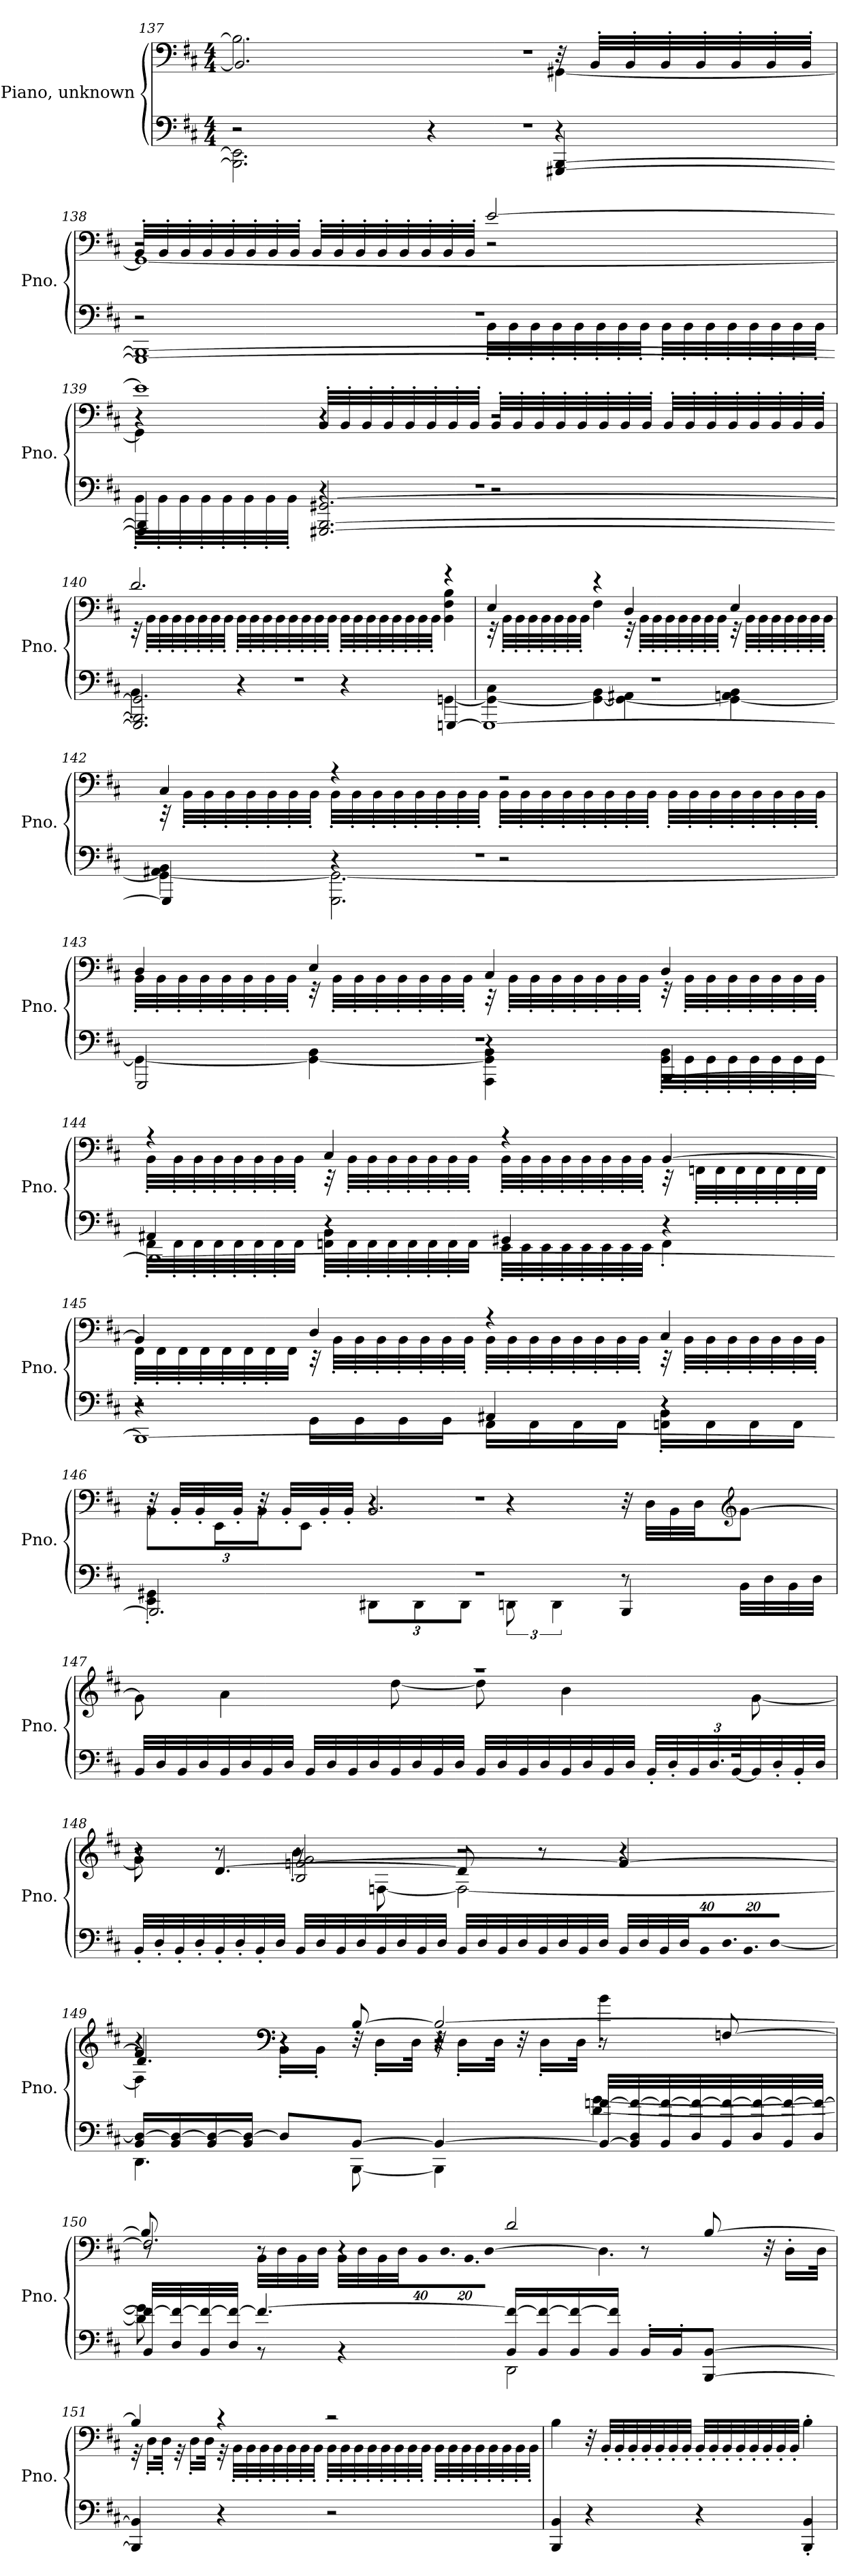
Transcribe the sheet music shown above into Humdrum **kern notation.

**kern	**kern
*part1	*part1
*staff2	*staff1
*I"Piano, unknown	*
*I'Pno.	*
!!LO:LB:g=z
*clefF4	*clefF4
*k[f#c#]	*k[f#c#]
*M4/4	*M4/4
=137	=137
*^	*^
*	*^	*	*^
1r	2.BBB\] 2.EE\]	2r	1r	2.B\]	2.BB/]
.	.	4r	.	.	.
.	4r	[4GGG#X/ [4BBB/	.	[4GG#X\	32r
.	.	.	.	.	32BB'/LLL
.	.	.	.	.	32BB'/
.	.	.	.	.	32BB'/
.	.	.	.	.	32BB'/
.	.	.	.	.	32BB'/
.	.	.	.	.	32BB'/
.	.	.	.	.	32BB'/JJJ
=138	=138	=138	=138	=138	=138
1r	2r	1GGG#_ 1BBB_	2r	1GG#_	32BB'/LLL
.	.	.	.	.	32BB'/
.	.	.	.	.	32BB'/
.	.	.	.	.	32BB'/
.	.	.	.	.	32BB'/
.	.	.	.	.	32BB'/
.	.	.	.	.	32BB'/
.	.	.	.	.	32BB'/JJJ
.	.	.	.	.	32BB'/LLL
.	.	.	.	.	32BB'/
.	.	.	.	.	32BB'/
.	.	.	.	.	32BB'/
.	.	.	.	.	32BB'/
.	.	.	.	.	32BB'/
.	.	.	.	.	32BB'/
.	.	.	.	.	32BB'/JJJ
.	32BB'\LLL	.	[2e/	.	2r
.	32BB'\	.	.	.	.
.	32BB'\	.	.	.	.
.	32BB'\	.	.	.	.
.	32BB'\	.	.	.	.
.	32BB'\	.	.	.	.
.	32BB'\	.	.	.	.
.	32BB'\JJJ	.	.	.	.
.	32BB'\LLL	.	.	.	.
.	32BB'\	.	.	.	.
.	32BB'\	.	.	.	.
.	32BB'\	.	.	.	.
.	32BB'\	.	.	.	.
.	32BB'\	.	.	.	.
.	32BB'\	.	.	.	.
.	32BB'\JJJ	.	.	.	.
!!LO:LB:g=z	!!	!!
=139	=139	=139	=139	=139	=139
1r	32BB'\LLL	4GGG#/] 4BBB/]	1e]	4GG#\]	4r
.	32BB'\	.	.	.	.
.	32BB'\	.	.	.	.
.	32BB'\	.	.	.	.
.	32BB'\	.	.	.	.
.	32BB'\	.	.	.	.
.	32BB'\	.	.	.	.
.	32BB'\JJJ	.	.	.	.
.	4r	[2.GGG#X/ [2.BBB/ [2.GG#X/	.	4r	32BB'/LLL
.	.	.	.	.	32BB'/
.	.	.	.	.	32BB'/
.	.	.	.	.	32BB'/
.	.	.	.	.	32BB'/
.	.	.	.	.	32BB'/
.	.	.	.	.	32BB'/
.	.	.	.	.	32BB'/JJJ
.	2r	.	.	2r	32BB'/LLL
.	.	.	.	.	32BB'/
.	.	.	.	.	32BB'/
.	.	.	.	.	32BB'/
.	.	.	.	.	32BB'/
.	.	.	.	.	32BB'/
.	.	.	.	.	32BB'/
.	.	.	.	.	32BB'/JJJ
.	.	.	.	.	32BB'/LLL
.	.	.	.	.	32BB'/
.	.	.	.	.	32BB'/
.	.	.	.	.	32BB'/
.	.	.	.	.	32BB'/
.	.	.	.	.	32BB'/
.	.	.	.	.	32BB'/
.	.	.	.	.	32BB'/JJJ
*	*	*	*	*v	*v
!!LO:LB:g=z
=140	=140	=140	=140	=140
1r	4BB'\	2.GGG#/] 2.BBB/] 2.GG#/]	2.d/	32r
.	.	.	.	32BB'\LLL
.	.	.	.	32BB'\
.	.	.	.	32BB'\
.	.	.	.	32BB'\
.	.	.	.	32BB'\
.	.	.	.	32BB'\
.	.	.	.	32BB'\JJJ
.	4r	.	.	32BB'\LLL
.	.	.	.	32BB'\
.	.	.	.	32BB'\
.	.	.	.	32BB'\
.	.	.	.	32BB'\
.	.	.	.	32BB'\
.	.	.	.	32BB'\
.	.	.	.	32BB'\JJJ
.	4r	.	.	32BB'\LLL
.	.	.	.	32BB'\
.	.	.	.	32BB'\
.	.	.	.	32BB'\
.	.	.	.	32BB'\
.	.	.	.	32BB'\
.	.	.	.	32BB'\
.	.	.	.	32BB'\JJJ
.	[4GGn\	[4GGGn/	4r	4BB\ 4F#\ 4B\
!!LO:PB:g=z	!!
=141	=141	=141	=141	=141
1r	4GG\_ 4C#\	1GGG_	4E/	32r
.	.	.	.	32BB'\LLL
.	.	.	.	32BB'\
.	.	.	.	32BB'\
.	.	.	.	32BB'\
.	.	.	.	32BB'\
.	.	.	.	32BB'\
.	.	.	.	32BB'\JJJ
.	4GG\_ 4BB\	.	4r	4F#\
.	4GG\_ 4AA#X\	.	4D/	32r
.	.	.	.	32BB'\LLL
.	.	.	.	32BB'\
.	.	.	.	32BB'\
.	.	.	.	32BB'\
.	.	.	.	32BB'\
.	.	.	.	32BB'\
.	.	.	.	32BB'\JJJ
.	4GG\_ 4AAn\ 4BB\	.	4E/	32r
.	.	.	.	32BB'\LLL
.	.	.	.	32BB'\
.	.	.	.	32BB'\
.	.	.	.	32BB'\
.	.	.	.	32BB'\
.	.	.	.	32BB'\
.	.	.	.	32BB'\JJJ
!!LO:LB:g=z	!!
=142	=142	=142	=142	=142
1r	4GG\_ 4AA#X\ 4BB\	4GGG/]	4C#/	32r
.	.	.	.	32BB'\LLL
.	.	.	.	32BB'\
.	.	.	.	32BB'\
.	.	.	.	32BB'\
.	.	.	.	32BB'\
.	.	.	.	32BB'\
.	.	.	.	32BB'\JJJ
.	2.GGG\ 2.GG\_	4r	4r	32BB'\LLL
.	.	.	.	32BB'\
.	.	.	.	32BB'\
.	.	.	.	32BB'\
.	.	.	.	32BB'\
.	.	.	.	32BB'\
.	.	.	.	32BB'\
.	.	.	.	32BB'\JJJ
.	.	2r	2r	32BB'\LLL
.	.	.	.	32BB'\
.	.	.	.	32BB'\
.	.	.	.	32BB'\
.	.	.	.	32BB'\
.	.	.	.	32BB'\
.	.	.	.	32BB'\
.	.	.	.	32BB'\JJJ
.	.	.	.	32BB'\LLL
.	.	.	.	32BB'\
.	.	.	.	32BB'\
.	.	.	.	32BB'\
.	.	.	.	32BB'\
.	.	.	.	32BB'\
.	.	.	.	32BB'\
.	.	.	.	32BB'\JJJ
!!LO:LB:g=z	!!
=143	=143	=143	=143	=143
1r	4GG\_	2GGG/	4D/	32BB'\LLL
.	.	.	.	32BB'\
.	.	.	.	32BB'\
.	.	.	.	32BB'\
.	.	.	.	32BB'\
.	.	.	.	32BB'\
.	.	.	.	32BB'\
.	.	.	.	32BB'\JJJ
.	4GG\_ 4BB\	.	4E/	32r
.	.	.	.	32BB'\LLL
.	.	.	.	32BB'\
.	.	.	.	32BB'\
.	.	.	.	32BB'\
.	.	.	.	32BB'\
.	.	.	.	32BB'\
.	.	.	.	32BB'\JJJ
.	4AAA\ 4GG\] 4BB\	4r	4C#/	32r
.	.	.	.	32BB'\LLL
.	.	.	.	32BB'\
.	.	.	.	32BB'\
.	.	.	.	32BB'\
.	.	.	.	32BB'\
.	.	.	.	32BB'\
.	.	.	.	32BB'\JJJ
.	32GG\' 32BB\'LLL	[4BBB/	4D/	32r
.	32GG'\	.	.	32BB'\LLL
.	32GG'\	.	.	32BB'\
.	32GG'\	.	.	32BB'\
.	32GG'\	.	.	32BB'\
.	32GG'\	.	.	32BB'\
.	32GG'\	.	.	32BB'\
.	32GG\JJJ	.	.	32BB'\JJJ
!!LO:LB:g=z	!!
=144	=144	=144	=144	=144
4AA#X/	32FF#'\LLL	1BBB_	4r	32BB'\LLL
.	32FF#'\	.	.	32BB'\
.	32FF#'\	.	.	32BB'\
.	32FF#'\	.	.	32BB'\
.	32FF#'\	.	.	32BB'\
.	32FF#'\	.	.	32BB'\
.	32FF#'\	.	.	32BB'\
.	32FF#\JJJ	.	.	32BB'\JJJ
4r	32FFn\' 32BB\'LLL	.	4C#/	32r
.	32FF'\	.	.	32BB'\LLL
.	32FF'\	.	.	32BB'\
.	32FF'\	.	.	32BB'\
.	32FF'\	.	.	32BB'\
.	32FF'\	.	.	32BB'\
.	32FF'\	.	.	32BB'\
.	32FF\JJJ	.	.	32BB'\JJJ
4GG#X/	32EE'\LLL	.	4r	32BB'\LLL
.	32EE'\	.	.	32BB'\
.	32EE'\	.	.	32BB'\
.	32EE'\	.	.	32BB'\
.	32EE'\	.	.	32BB'\
.	32EE'\	.	.	32BB'\
.	32EE'\	.	.	32BB'\
.	32EE\JJJ	.	.	32BB'\JJJ
4r	4FF'\	.	[4BB/	32r
.	.	.	.	32FFn'\LLL
.	.	.	.	32FF'\
.	.	.	.	32FF'\
.	.	.	.	32FF'\
.	.	.	.	32FF'\
.	.	.	.	32FF'\
.	.	.	.	32FF\JJJ
!!LO:LB:g=z	!!
=145	=145	=145	=145	=145
2r	4r	1BBB_	4BB/]	32FF#'\LLL
.	.	.	.	32FF#'\
.	.	.	.	32FF#'\
.	.	.	.	32FF#'\
.	.	.	.	32FF#'\
.	.	.	.	32FF#'\
.	.	.	.	32FF#'\
.	.	.	.	32FF#\JJJ
.	16GG\LL	.	4D/	32r
.	.	.	.	32BB'\LLL
.	16GG\	.	.	32BB'\
.	.	.	.	32BB'\
.	16GG\	.	.	32BB'\
.	.	.	.	32BB'\
.	16GG\JJ	.	.	32BB'\
.	.	.	.	32BB'\JJJ
4AA#X/	16FF#\LL	.	4r	32BB'\LLL
.	.	.	.	32BB'\
.	16FF#\	.	.	32BB'\
.	.	.	.	32BB'\
.	16FF#\	.	.	32BB'\
.	.	.	.	32BB'\
.	16FF#\JJ	.	.	32BB'\
.	.	.	.	32BB'\JJJ
4r	16FFn\' 16BB\'LL	.	4C#/	32r
.	.	.	.	32BB'\LLL
.	16FF\	.	.	32BB'\
.	.	.	.	32BB'\
.	16FF\	.	.	32BB'\
.	.	.	.	32BB'\
.	16FF\JJ	.	.	32BB'\
.	.	.	.	32BB'\JJJ
!!LO:LB:g=z
=146	=146	=146	=146	=146
*	*	*	*	*^
*	*	*	*	*	*Xbrackettup
1r	4EE\' 4GG#X\'	2.BBB/]	1r	32r	12BB'\L
.	.	.	.	32BB'/LLL	.
.	.	.	.	32BB'/	.
.	.	.	.	.	24EE\L
.	.	.	.	32BB'/JJJ	.
.	.	.	.	32r	24BB'\J
.	.	.	.	32BB'/LLL	.
.	.	.	.	.	12EE\J
.	.	.	.	32BB'/	.
.	.	.	.	32BB'/JJJ	.
*	*Xbrackettup	*	*	*	*
.	12DD#X\L	.	.	2.BB/	4r
.	12DD#\	.	.	.	.
.	12DD#\J	.	.	.	.
*	*brackettup	*	*	*	*
.	12DDn\	.	.	.	4r
.	6DD\	.	.	.	.
.	8r	4BBB/	.	.	32r
.	.	.	.	.	32D\LLL
.	.	.	.	.	32BB\
.	.	.	.	.	32D\JJ
*	*	*	*clefG2	*	*
.	32BB\LLL	.	.	.	[8g\J
.	32D\	.	.	.	.
.	32BB\	.	.	.	.
.	32D\JJJ	.	.	.	.
*v	*v	*v	*	*	*
*	*	*v	*v
!!LO:PB:g=z
=147	=147	=147
32BB/LLL	1r	8g\]
32D/	.	.
32BB/	.	.
32D/	.	.
32BB/	.	4a\
32D/	.	.
32BB/	.	.
32D/JJJ	.	.
32BB/LLL	.	.
32D/	.	.
32BB/	.	.
32D/	.	.
32BB/	.	[8dd\
32D/	.	.
32BB/	.	.
32D/JJJ	.	.
32BB/LLL	.	8dd\]
32D/	.	.
32BB/	.	.
32D/	.	.
32BB/	.	4b\
32D/	.	.
32BB/	.	.
32D/JJJ	.	.
32BB'/LLL	.	.
32D'/	.	.
*Xbrackettup	*	*
48BB/	.	.
48.D/	.	.
[96BB/K	.	.
32BB/]	.	[8g\
32D'/	.	.
32BB'/	.	.
32D/JJJ	.	.
!!LO:LB:g=z
=148	=148	=148
*	*^	*^
32BB'/LLL	4r	4r	8r	8g\]
32D'/	.	.	.	.
32BB'/	.	.	.	.
32D'/	.	.	.	.
32BB'/	.	.	[4.d/	8r
32D'/	.	.	.	.
32BB'/	.	.	.	.
32D/JJJ	.	.	.	.
32BB/LLL	2B/ [2fn/ 2g/	8r	.	4b'\
32D/	.	.	.	.
32BB/	.	.	.	.
32D/	.	.	.	.
32BB/	.	[8Fn\	.	.
32D/	.	.	.	.
32BB/	.	.	.	.
32D/JJJ	.	.	.	.
32BB/LLL	.	2F\_	8d/]	2r
32D/	.	.	.	.
32BB/	.	.	.	.
32D/	.	.	.	.
32BB/	.	.	8r	.
32D/	.	.	.	.
32BB/	.	.	.	.
32D/JJJ	.	.	.	.
32BB/LLL	4f/_	.	4r	.
32D/	.	.	.	.
32BB/	.	.	.	.
32D/	.	.	.	.
!LO:N:vis=32	!	!	!	!
640%23BB/	.	.	.	.
!LO:N:vis=64.	!	!	!	!
640%17D/L	.	.	.	.
!LO:N:vis=64.	!	!	!	!
640%17BB/J	.	.	.	.
!LO:N:vis=32	!	!	!	!
[640%23D/JJJ	.	.	.	.
!!LO:LB:g=z	!!	!!	!!
=149	=149	=149	=149	=149
*^	*	*	*	*
16BB/ 16D/_LL	4.DD\	4f/]	4F\]	4.d/	4r
16BB/ 16D/_	.	.	.	.	.
16BB/ 16D/_	.	.	.	.	.
16BB/ 16D/_JJ	.	.	.	.	.
*	*	*clefF4	*	*	*
8D/L]	.	4r	4r	.	16BB'\LL
.	.	.	.	.	16BB'\JJ
[8BB/J	[8BBB\	.	.	[8B/	32r
.	.	.	.	.	16D'\LL
.	.	.	.	.	32D\JJk
4BB/_	4BBB\]	4r	2r	2B/_	32r
.	.	.	.	.	16D'\LL
.	.	.	.	.	32D\JJk
.	.	.	.	.	32r
.	.	.	.	.	16D'\LL
.	.	.	.	.	32D\JJk
32BB/_ [32fn/LLL	[4d\ [4g\	8r	.	.	4b'\
32BB/] 32D/ 32f/_	.	.	.	.	.
32BB/ 32f/_	.	.	.	.	.
32D/ 32f/_	.	.	.	.	.
32BB/ 32f/_	.	[8Fn/	.	.	.
32D/ 32f/_	.	.	.	.	.
32BB/ 32f/_	.	.	.	.	.
32D/ 32f/_JJJ	.	.	.	.	.
*	*	*	*	*v	*v
!!LO:LB:g=z
=150	=150	=150	=150	=150
32BB/ 32f/_LLL	8d\] 8g\]	2.F/]	8B/]	8r
32D/ 32f/_	.	.	.	.
32BB/ 32f/_	.	.	.	.
32D/ 32f/_JJJ	.	.	.	.
4.f/_	8r	.	8r	32BB\LLL
.	.	.	.	32D\
.	.	.	.	32BB\
.	.	.	.	32D\JJJ
.	4r	.	4r	32BB\LLL
.	.	.	.	32D\
.	.	.	.	32BB\
.	.	.	.	32D\
!	!	!	!	!LO:N:vis=32
.	.	.	.	640%23BB\
!	!	!	!	!LO:N:vis=64.
.	.	.	.	640%17D\L
!	!	!	!	!LO:N:vis=64.
.	.	.	.	640%17BB\J
!	!	!	!	!LO:N:vis=32
.	.	.	.	[640%23D\JJJ
16BB/ 16f/_LL	2DD\	.	2d/	4.D\]
16BB/ 16f/_	.	.	.	.
16BB/ 16f/_	.	.	.	.
16BB/ 16f/]JJ	.	.	.	.
16BB'/LL	.	8r	.	.
16BB'/J	.	.	.	.
[8BBB/ [8BB/J	.	[8B/	.	32r
.	.	.	.	16D'\LL
.	.	.	.	32D\JJk
*v	*v	*	*	*
*	*	*v	*v
!!LO:LB:g=z
=151	=151	=151
4BBB/] 4BB/]	4B/]	32r
.	.	16D'\LL
.	.	32D'\JJk
.	.	32r
.	.	16D'\LL
.	.	32D\JJk
4r	4r	32r
.	.	32BB'\LLL
.	.	32BB'\
.	.	32BB'\
.	.	32BB'\
.	.	32BB'\
.	.	32BB'\
.	.	32BB'\JJJ
2r	2r	32BB'\LLL
.	.	32BB'\
.	.	32BB'\
.	.	32BB'\
.	.	32BB'\
.	.	32BB'\
.	.	32BB'\
.	.	32BB'\JJJ
.	.	32BB'\LLL
.	.	32BB'\
.	.	32BB'\
.	.	32BB'\
.	.	32BB'\
.	.	32BB'\
.	.	32BB'\
.	.	32BB'\JJJ
*	*v	*v
=152	=152
4BBB/ 4BB/	4B\
4r	32r
.	32BB'/LLL
.	32BB'/
.	32BB'/
.	32BB'/
.	32BB'/
.	32BB'/
.	32BB'/JJJ
4r	32BB'/LLL
.	32BB'/
.	32BB'/
.	32BB'/
.	32BB'/
.	32BB'/
.	32BB'/
.	32BB'/JJJ
4BBB/' 4BB/'	4B'\
=	=
*-	*-
